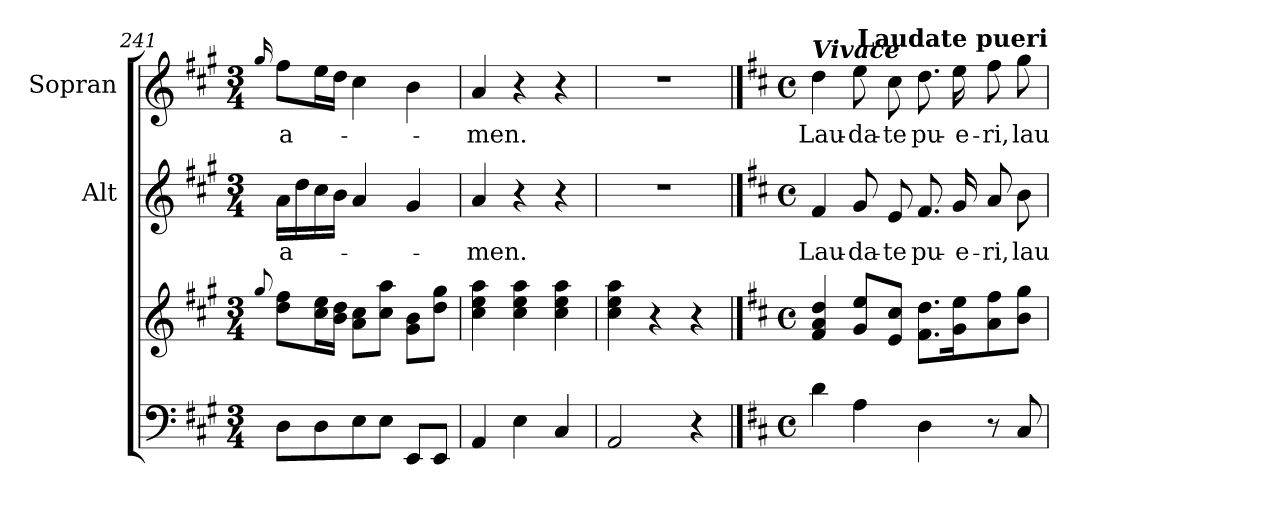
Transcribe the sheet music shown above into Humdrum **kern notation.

**kern	**kern	**kern	**text	**kern	**text
*part3	*part3	*part2	*part2	*part1	*part1
*staff4	*staff3	*staff2	*staff2	*staff1	*staff1
*	*	*I"Alt	*	*I"Sopran	*
*	*	*I'A.	*	*I'S.	*
*clefF4	*clefG2	*clefG2	*	*clefG2	*
*k[f#c#g#]	*k[f#c#g#]	*k[f#c#g#]	*	*k[f#c#g#]	*
*A:	*A:	*A:	*	*A:	*
*M3/4	*M3/4	*M3/4	*	*M3/4	*
=241	=241	=241	=241	=241	=241
.	8qqgg#/	.	.	16qqgg#/	.
!	!	!	!LO:LY:b	!	!LO:LY:b
8D\L	8dd\ 8ff#\L	16a\LL	a-	8ff#\L	a-
.	.	16dd\	.	.	.
8D\	16cc#\ 16ee\L	16cc#\	.	16ee\L	.
.	16b\ 16dd\JJ	16b\JJ	.	16dd\JJ	.
8E\	8a\ 8cc#\L	4a/	.	4cc#\	.
8E\J	8cc#\ 8aa\J	.	.	.	.
8EE/L	8g#\ 8b\L	4g#/	.	4b\	.
8EE/J	8dd\ 8gg#\J	.	.	.	.
=242	=242	=242	=242	=242	=242
!	!	!	!LO:LY:b	!	!LO:LY:b
4AA/	4cc#\ 4ee\ 4aa\	4a/	-men.	4a/	-men.
4E\	4cc#\ 4ee\ 4aa\	4r	.	4r	.
4C#/	4cc#\ 4ee\ 4aa\	4r	.	4r	.
=243	=243	=243	=243	=243	=243
2AA/	4cc#\ 4ee\ 4aa\	2.r	.	2.r	.
.	4r	.	.	.	.
4r	4r	.	.	.	.
!!LO:LB:g=z
==244	==244	==244	==244	==244	==244
*k[f#c#]	*k[f#c#]	*k[f#c#]	*	*k[f#c#]	*
*D:	*D:	*D:	*	*D:	*
*M4/4	*M4/4	*M4/4	*	*M4/4	*
*met(c)	*met(c)	*met(c)	*	*met(c)	*
!	!	!	!	!LO:TX:a:Bi:t=Vivace	!
!	!	!	!LO:LY:b	!	!LO:LY:b
4d\	4f#/ 4a/ 4dd/	4f#/	Lau-	4dd\	Lau-
!	!	!	!LO:LY:b	!	!LO:LY:b
4A\	8g/ 8ee/L	8g/	-da-	8ee\	-da-
!	!	!	!LO:LY:b	!	!LO:LY:b
.	8e/ 8cc#/J	8e/	-te	8cc#\	-te
!	!	!	!LO:LY:b	!	!LO:LY:b
4D\	8.f#\ 8.dd\L	8.f#/	pu-	8.dd\	pu-
!	!	!	!LO:LY:b	!	!LO:LY:b
.	16g\ 16ee\k	16g/	-e-	16ee\	-e-
!	!	!	!LO:LY:b	!	!LO:LY:b
8r	8a\ 8ff#\	8a/	-ri,	8ff#\	-ri,
!	!	!	!LO:LY:b	!	!LO:LY:b
8C#/	8b\ 8gg\J	8b\	lau-	8gg\	lau-
!	!	!	!	!LO:TX:a:B:t=Laudate pueri	!
=	=	=	=	=	=
*-	*-	*-	*-	*-	*-
